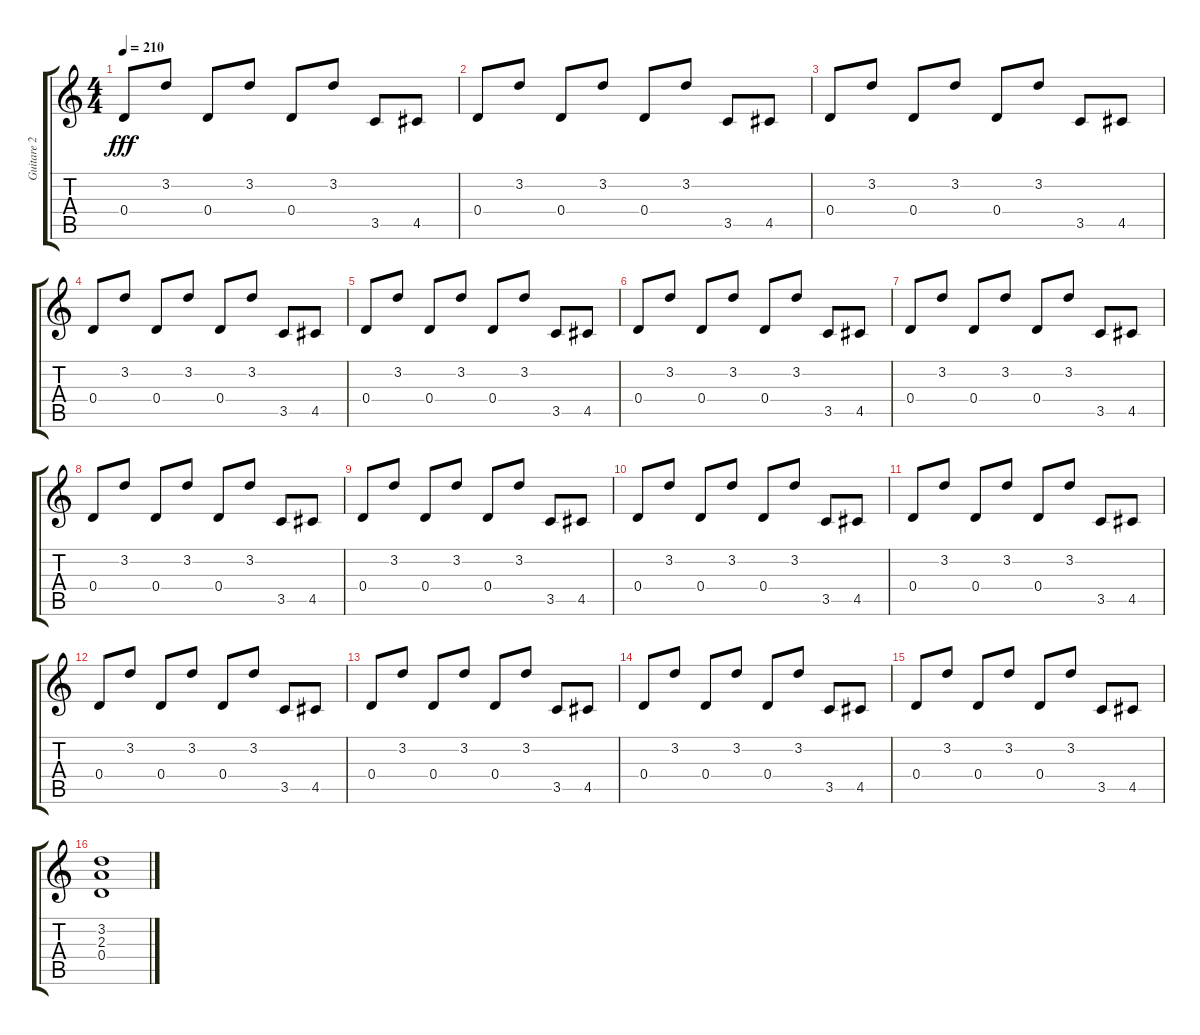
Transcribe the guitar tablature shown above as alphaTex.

\track ("Guitare 2" "Guitare 2") {instrument acousticguitarsteel}
\staff {score tabs}
\tuning (E4 B3 G3 D3 A2 E2) {hide}
\ts (4 4)
\tempo 210
\clef g2
\ks c
0.4.8{dy fff} 3.2.8 0.4.8 3.2.8 0.4.8 3.2.8 3.5.8 4.5.8 |
0.4.8 3.2.8 0.4.8 3.2.8 0.4.8 3.2.8 3.5.8 4.5.8 |
0.4.8 3.2.8 0.4.8 3.2.8 0.4.8 3.2.8 3.5.8 4.5.8 |
0.4.8 3.2.8 0.4.8 3.2.8 0.4.8 3.2.8 3.5.8 4.5.8 |
0.4.8 3.2.8 0.4.8 3.2.8 0.4.8 3.2.8 3.5.8 4.5.8 |
0.4.8 3.2.8 0.4.8 3.2.8 0.4.8 3.2.8 3.5.8 4.5.8 |
0.4.8 3.2.8 0.4.8 3.2.8 0.4.8 3.2.8 3.5.8 4.5.8 |
0.4.8 3.2.8 0.4.8 3.2.8 0.4.8 3.2.8 3.5.8 4.5.8 |
0.4.8 3.2.8 0.4.8 3.2.8 0.4.8 3.2.8 3.5.8 4.5.8 |
0.4.8 3.2.8 0.4.8 3.2.8 0.4.8 3.2.8 3.5.8 4.5.8 |
0.4.8 3.2.8 0.4.8 3.2.8 0.4.8 3.2.8 3.5.8 4.5.8 |
0.4.8 3.2.8 0.4.8 3.2.8 0.4.8 3.2.8 3.5.8 4.5.8 |
0.4.8 3.2.8 0.4.8 3.2.8 0.4.8 3.2.8 3.5.8 4.5.8 |
0.4.8 3.2.8 0.4.8 3.2.8 0.4.8 3.2.8 3.5.8 4.5.8 |
0.4.8 3.2.8 0.4.8 3.2.8 0.4.8 3.2.8 3.5.8 4.5.8 |
(3.2 2.3 0.4).1
